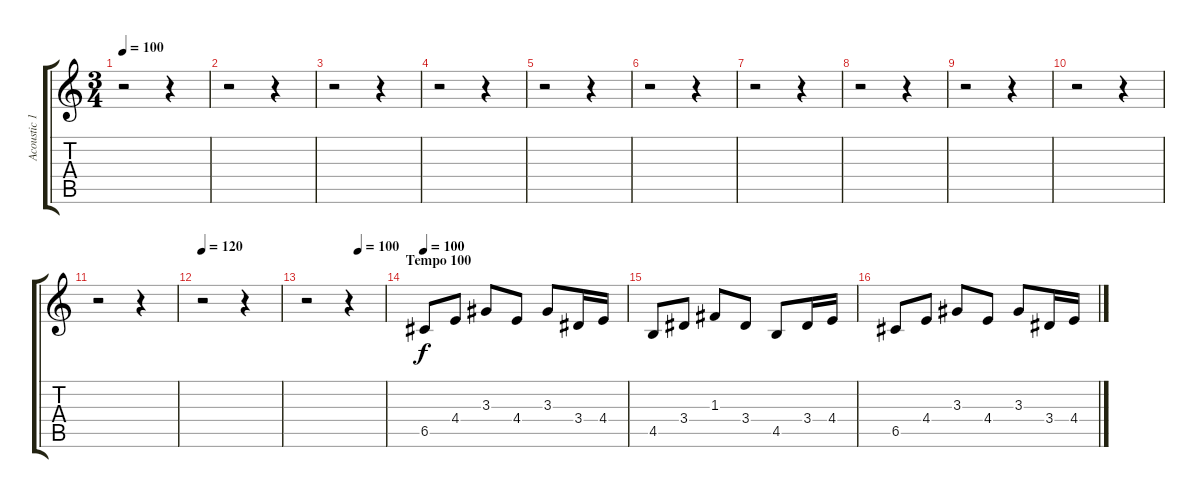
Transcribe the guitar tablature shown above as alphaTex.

\track ("Acoustic 1" "Acoustic 1") {instrument acousticguitarsteel}
\staff {score tabs}
\tuning (D4 A3 F3 C3 G2 D2) {hide}
\ts (3 4)
\tempo 100
\clef g2
\ks c
r.2{dy f} r.4 |
r.2 r.4 |
r.2 r.4 |
r.2 r.4 |
r.2 r.4 |
r.2 r.4 |
r.2 r.4 |
r.2 r.4 |
r.2 r.4 |
r.2 r.4 |
r.2 r.4 |
\tempo 120
r.2 r.4 |
\tempo (100 0.6666666666666666)
r.2 r.4 |
\section ("" "Tempo 100")
\tempo 100
6.5.8 4.4.8 3.3.8 4.4.8 3.3.8 3.4.16 4.4.16 |
4.5.8 3.4.8 1.3.8 3.4.8 4.5.8 3.4.16 4.4.16 |
6.5.8 4.4.8 3.3.8 4.4.8 3.3.8 3.4.16 4.4.16
